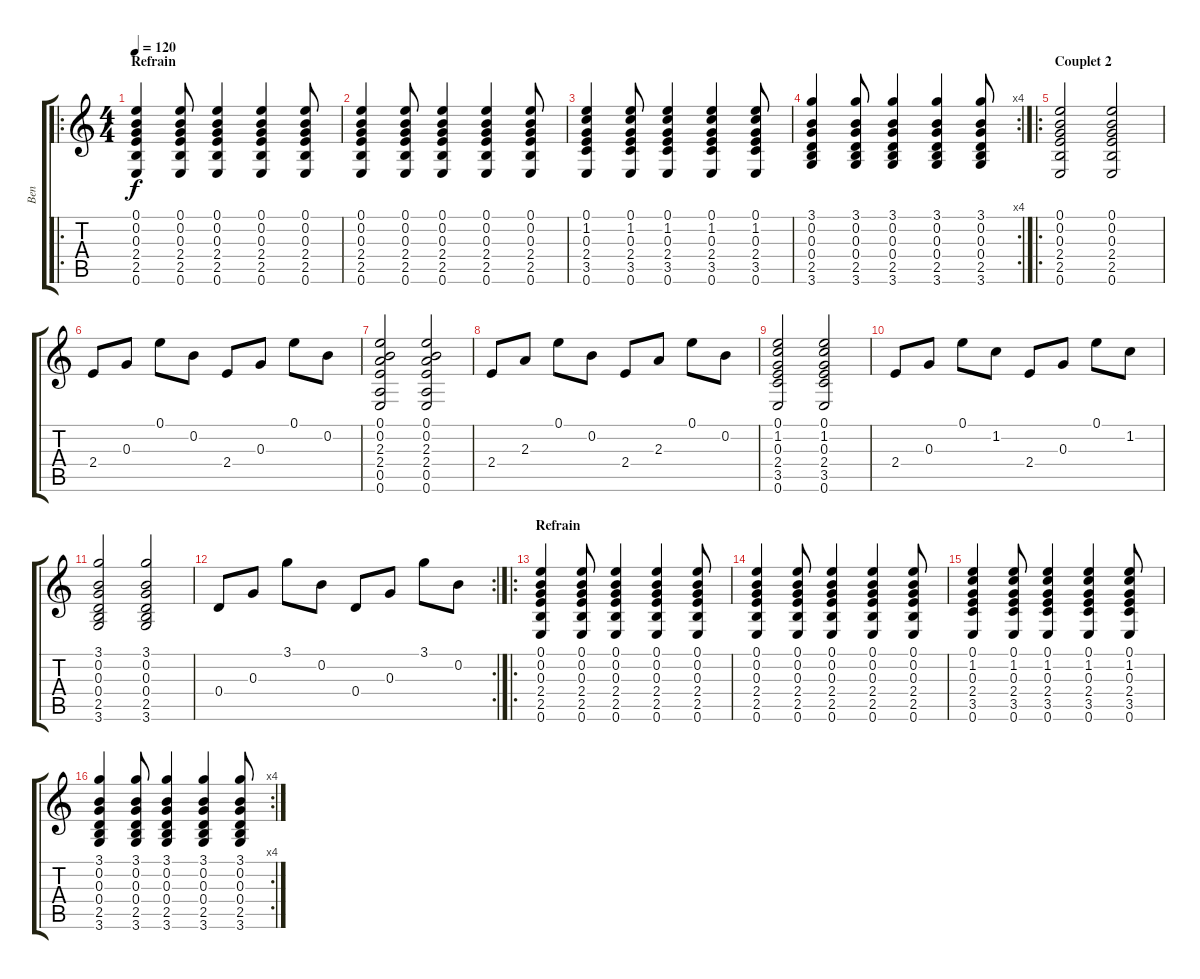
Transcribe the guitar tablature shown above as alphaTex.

\track ("Ben" "Ben") {instrument acousticguitarnylon}
\staff {score tabs}
\tuning (E4 B3 G3 D3 A2 E2) {hide}
\ro
\ts (4 4)
\section ("" "Refrain")
\tempo 120
\clef g2
\ks c
(0.1 0.2 0.3 2.4 2.5 0.6).4{dy f} (0.1 0.2 0.3 2.4 2.5 0.6).8 (0.1 0.2 0.3 2.4 2.5 0.6).4 (0.1 0.2 0.3 2.4 2.5 0.6).4 (0.1 0.2 0.3 2.4 2.5 0.6).8 |
(0.1 0.2 0.3 2.4 2.5 0.6).4 (0.1 0.2 0.3 2.4 2.5 0.6).8 (0.1 0.2 0.3 2.4 2.5 0.6).4 (0.1 0.2 0.3 2.4 2.5 0.6).4 (0.1 0.2 0.3 2.4 2.5 0.6).8 |
(0.1 1.2 0.3 2.4 3.5 0.6).4 (0.1 1.2 0.3 2.4 3.5 0.6).8 (0.1 1.2 0.3 2.4 3.5 0.6).4 (0.1 1.2 0.3 2.4 3.5 0.6).4 (0.1 1.2 0.3 2.4 3.5 0.6).8 |
\rc 4
(3.1 0.2 0.3 0.4 2.5 3.6).4 (3.1 0.2 0.3 0.4 2.5 3.6).8 (3.1 0.2 0.3 0.4 2.5 3.6).4 (3.1 0.2 0.3 0.4 2.5 3.6).4 (3.1 0.2 0.3 0.4 2.5 3.6).8 |
\ro
\section ("" "Couplet 2")
(0.1 0.2 0.3 2.4 2.5 0.6).2 (0.1 0.2 0.3 2.4 2.5 0.6).2 |
2.4.8 0.3.8 0.1.8 0.2.8 2.4.8 0.3.8 0.1.8 0.2.8 |
(0.1 0.2 2.3 2.4 0.5 0.6).2 (0.1 0.2 2.3 2.4 0.5 0.6).2 |
2.4.8 2.3.8 0.1.8 0.2.8 2.4.8 2.3.8 0.1.8 0.2.8 |
(0.1 1.2 0.3 2.4 3.5 0.6).2 (0.1 1.2 0.3 2.4 3.5 0.6).2 |
2.4.8 0.3.8 0.1.8 1.2.8 2.4.8 0.3.8 0.1.8 1.2.8 |
(3.1 0.2 0.3 0.4 2.5 3.6).2 (3.1 0.2 0.3 0.4 2.5 3.6).2 |
\rc 2
0.4.8 0.3.8 3.1.8 0.2.8 0.4.8 0.3.8 3.1.8 0.2.8 |
\ro
\section ("" "Refrain")
(0.1 0.2 0.3 2.4 2.5 0.6).4 (0.1 0.2 0.3 2.4 2.5 0.6).8 (0.1 0.2 0.3 2.4 2.5 0.6).4 (0.1 0.2 0.3 2.4 2.5 0.6).4 (0.1 0.2 0.3 2.4 2.5 0.6).8 |
(0.1 0.2 0.3 2.4 2.5 0.6).4 (0.1 0.2 0.3 2.4 2.5 0.6).8 (0.1 0.2 0.3 2.4 2.5 0.6).4 (0.1 0.2 0.3 2.4 2.5 0.6).4 (0.1 0.2 0.3 2.4 2.5 0.6).8 |
(0.1 1.2 0.3 2.4 3.5 0.6).4 (0.1 1.2 0.3 2.4 3.5 0.6).8 (0.1 1.2 0.3 2.4 3.5 0.6).4 (0.1 1.2 0.3 2.4 3.5 0.6).4 (0.1 1.2 0.3 2.4 3.5 0.6).8 |
\rc 4
(3.1 0.2 0.3 0.4 2.5 3.6).4 (3.1 0.2 0.3 0.4 2.5 3.6).8 (3.1 0.2 0.3 0.4 2.5 3.6).4 (3.1 0.2 0.3 0.4 2.5 3.6).4 (3.1 0.2 0.3 0.4 2.5 3.6).8
